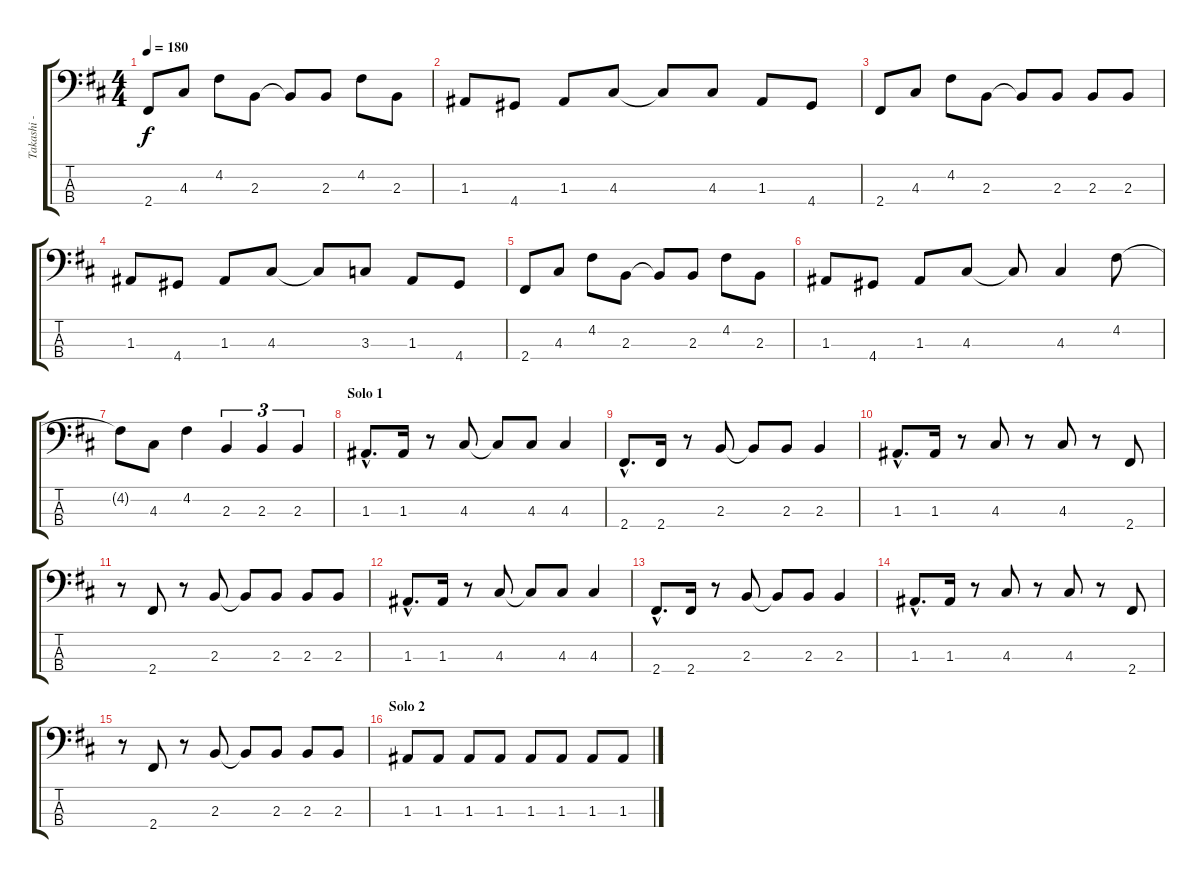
\track ("Takashi - Bajo -" "Takashi - ") {instrument electricbassfinger}
\staff {score tabs}
\tuning (G2 D2 A1 E1) {hide}
\ts (4 4)
\tempo 180
\clef f4
\ks bminor
2.4.8{dy f} 4.3.8 4.2.8 2.3.8 2.3{t}.8 2.3.8 4.2.8 2.3.8 |
1.3.8 4.4.8 1.3.8 4.3.8 4.3{t}.8 4.3.8 1.3.8 4.4.8 |
2.4.8 4.3.8 4.2.8 2.3.8 2.3{t}.8 2.3.8 2.3.8 2.3.8 |
\section ("" "")
1.3.8 4.4.8 1.3.8 4.3.8 4.3{t}.8 3.3.8 1.3.8 4.4.8 |
2.4.8 4.3.8 4.2.8 2.3.8 2.3{t}.8 2.3.8 4.2.8 2.3.8 |
1.3.8 4.4.8 1.3.8 4.3.8 4.3{t}.8 4.3.4 4.2.8 |
4.2{t}.8 4.3.8 4.2.4 2.3.4{tu (3 2)} 2.3.4{tu (3 2)} 2.3.4{tu (3 2)} |
\section ("" "Solo 1")
1.3{hac}.8{d} 1.3.16 r.8 4.3.8 4.3{t}.8 4.3.8 4.3.4 |
2.4{hac}.8{d} 2.4.16 r.8 2.3.8 2.3{t}.8 2.3.8 2.3.4 |
1.3{hac}.8{d} 1.3.16 r.8 4.3.8 r.8 4.3.8 r.8 2.4.8 |
r.8 2.4.8 r.8 2.3.8 2.3{t}.8 2.3.8 2.3.8 2.3.8 |
1.3{hac}.8{d} 1.3.16 r.8 4.3.8 4.3{t}.8 4.3.8 4.3.4 |
2.4{hac}.8{d} 2.4.16 r.8 2.3.8 2.3{t}.8 2.3.8 2.3.4 |
1.3{hac}.8{d} 1.3.16 r.8 4.3.8 r.8 4.3.8 r.8 2.4.8 |
r.8 2.4.8 r.8 2.3.8 2.3{t}.8 2.3.8 2.3.8 2.3.8 |
\section ("" "Solo 2")
1.3.8 1.3.8 1.3.8 1.3.8 1.3.8 1.3.8 1.3.8 1.3.8
